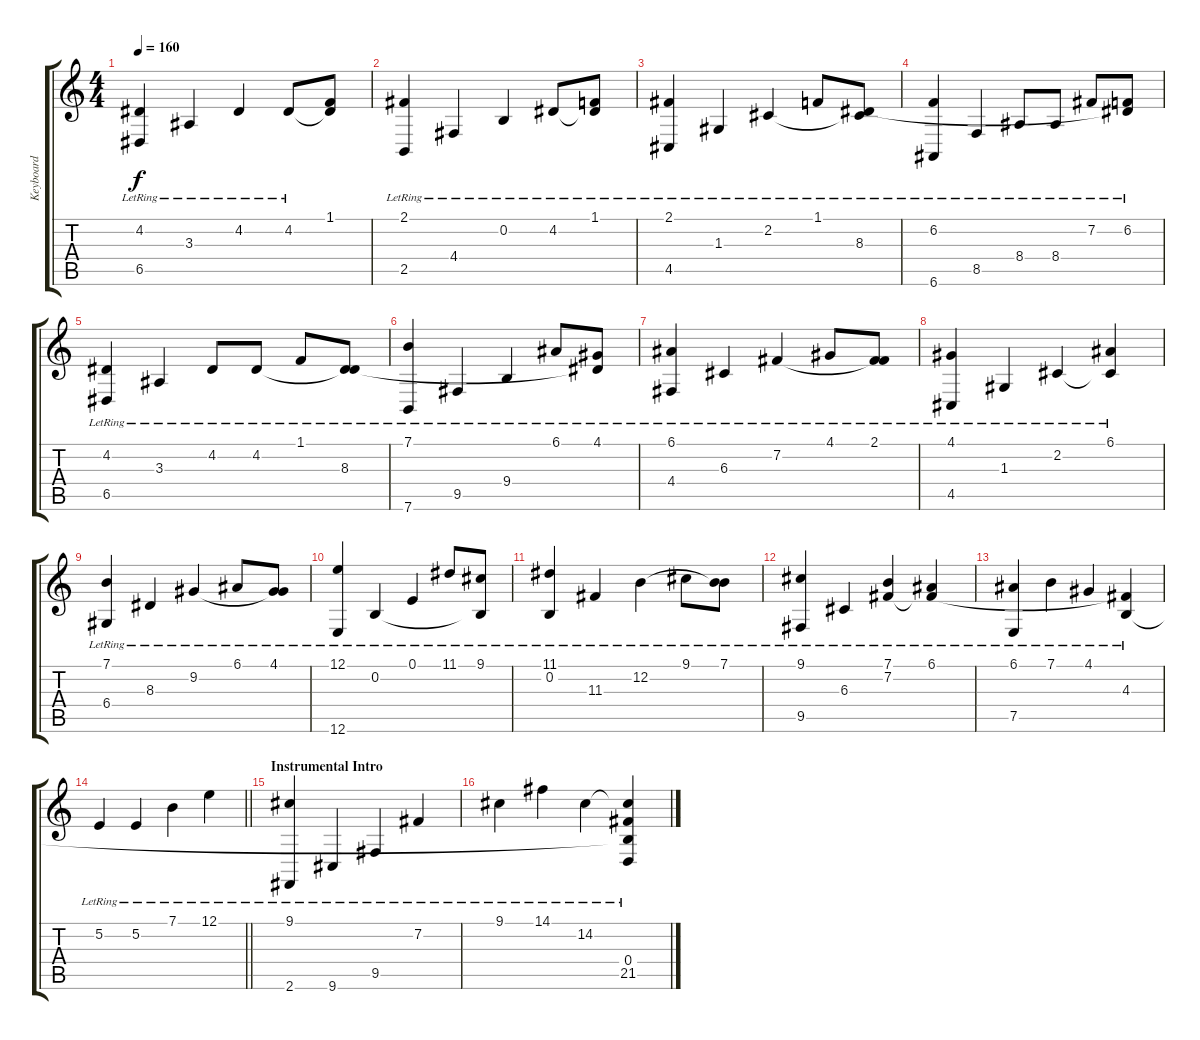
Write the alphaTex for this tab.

\track ("Keyboard" "Keyboard") {instrument pad1newage}
\staff {score tabs}
\tuning (E4 B3 G3 D3 A2 E2) {hide}
\ts (4 4)
\tempo 160
\clef g2
\ks c
(4.2{lr} 6.5{lr}).4{dy f} 3.3{lr}.4 4.2{lr}.4 4.2{lr}.8 (1.1 4.2{t}).8 |
(2.1{lr} 2.5{lr}).4 4.4{lr}.4 0.2{lr}.4 4.2{lr}.8 (1.1{lr} 4.2{t}).8 |
(2.1{lr} 4.5{lr}).4 1.3{lr}.4 2.2{lr}.4 1.1{lr}.8 (2.2{t} 8.3{lr}).8 |
(6.2{lr} 6.6{lr}).4 8.5{lr}.4 8.4{lr}.8 8.4{lr}.8 7.2{lr}.8 (6.2{lr} 8.3{t}).8 |
(4.2{lr} 6.5{lr}).4 3.3{lr}.4 4.2{lr}.8 4.2{lr}.8 1.1{lr}.8 (4.2{t} 8.3{lr}).8 |
(7.1{lr} 7.6{lr}).4 9.5{lr}.4 9.4{lr}.4 6.1{lr}.8 (4.1{lr} 4.2{t}).8 |
(6.1{lr} 4.4{lr}).4 6.3{lr}.4 7.2{lr}.4 4.1{lr}.8 (2.1{lr} 7.2{t}).8 |
(4.1{lr} 4.5{lr}).4 1.3{lr}.4 2.2{lr}.4 (6.1{lr} 2.2{t}).4 |
(7.1{lr} 6.4{lr}).4 8.3{lr}.4 9.2{lr}.4 6.1{lr}.8 (4.1{lr} 9.2{t}).8 |
(12.1{lr} 12.6{lr}).4 0.2{lr}.4 0.1{lr}.4 11.1{lr}.8 (9.1{lr} 0.2{t}).8 |
(11.1{lr} 0.2{lr}).4 11.3{lr}.4 12.2{lr}.4 9.1{lr}.8 (7.1{lr} 12.2{t}).8 |
(9.1{lr} 9.5{lr}).4 6.3{lr}.4 (7.1{lr} 7.2{lr}).4 (6.1{lr} 7.2{t}).4 |
(6.1{lr} 7.5{lr}).4 7.1{lr}.4 4.1{lr}.4 (7.2{t} 4.3{lr}).4 |
\barLineRight lightlight
5.2{lr}.4 5.2{lr}.4 7.1{lr}.4 12.1{lr}.4 |
\section ("" "Instrumental Intro")
(9.1{lr} 2.6{lr}).4 9.6{lr}.4 9.5{lr}.4 7.2{lr}.4 |
9.1{lr}.4 14.1{lr}.4 14.2{lr}.4 (14.2{t} 4.3{t} 0.4 21.5{lr}).4
